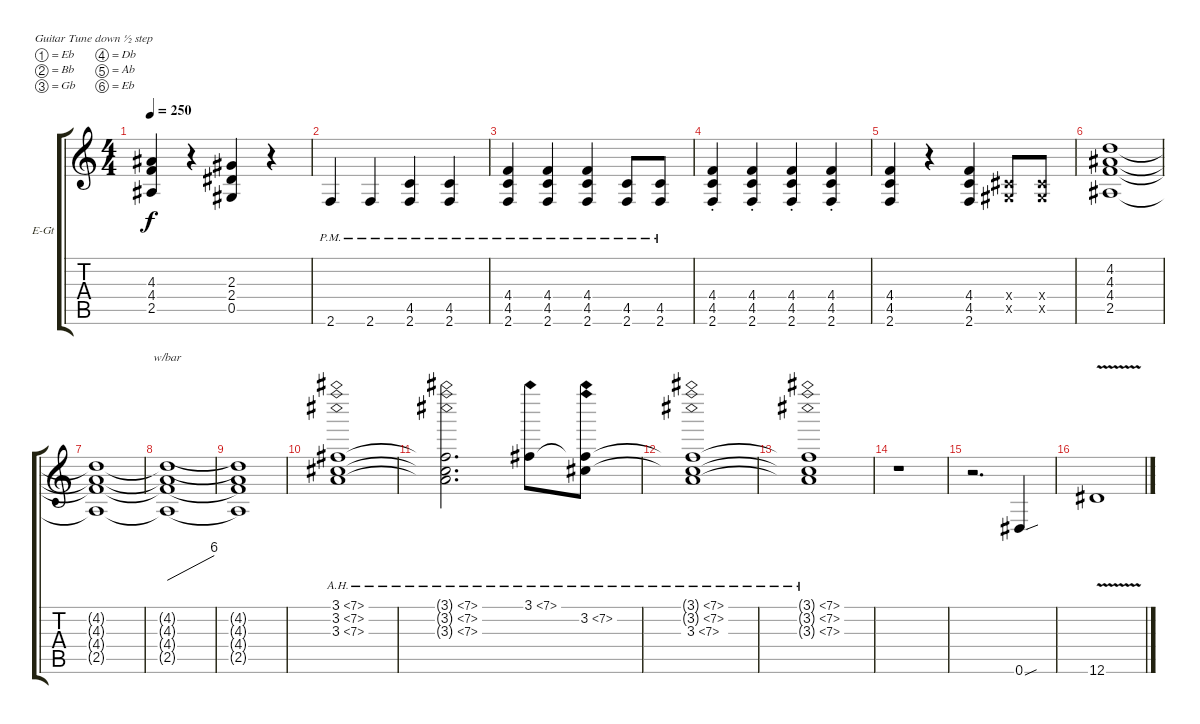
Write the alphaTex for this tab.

\bracketExtendMode groupsimilarinstruments
\firstSystemTrackNameOrientation horizontal
\otherSystemsTrackNameOrientation horizontal
\track ("Richard Fortus" "E-Gt") {instrument distortionguitar}
\staff {score tabs}
\tuning (Eb4 Bb3 Gb3 Db3 Ab2 Eb2)
\ts (4 4)
\tempo 250
\clef g2
\ks c
(4.3 4.4 2.5).4{dy f} r.4 (2.3 2.4 0.5).4 r.4 |
2.6{pm}.4 2.6{pm}.4 (4.5{pm} 2.6{pm}).4 (4.5{pm} 2.6{pm}).4 |
(4.4{pm} 4.5{pm} 2.6{pm}).4 (4.4{pm} 4.5{pm} 2.6{pm}).4 (4.4{pm} 4.5{pm} 2.6{pm}).4 (4.5{pm} 2.6{pm}).8 (4.5{pm} 2.6{pm}).8 |
(4.4{st} 4.5{st} 2.6{st}).4 (4.4{st} 4.5{st} 2.6{st}).4 (4.4{st} 4.5{st} 2.6{st}).4 (4.4{st} 4.5{st} 2.6{st}).4 |
(4.4 4.5 2.6).4 r.4 (4.4 4.5 2.6).4 (0.4{x} 0.5{x}).8 (0.4{x} 0.5{x}).8 |
(4.2 4.3 4.4 2.5).1 |
(4.2{t} 4.3{t} 4.4{t} 2.5{t}).1 |
(4.2{t} 4.3{t} 4.4{t} 2.5{t}).1{tbe (dive default 0 0 60 24)} |
(4.2{t} 4.3{t} 4.4{t} 2.5{t}).1 |
(3.1{ah 4} 3.2{ah 4} 3.3{ah 4}).1 |
(3.1{ah 4 t} 3.2{ah 4 t} 3.3{ah 4 t}).2{d} 3.1{ah 4}.8 (3.2{ah 4} 3.1{ah 4 t}).8 |
(3.1{ah 4 t} 3.2{ah 4 t} 3.3{ah 4}).1 |
(3.1{ah 4 t} 3.2{ah 4 t} 3.3{ah 4 t}).1 |
r.1 |
r.2{d} 0.6{sou}.4 |
12.6{v}.1
